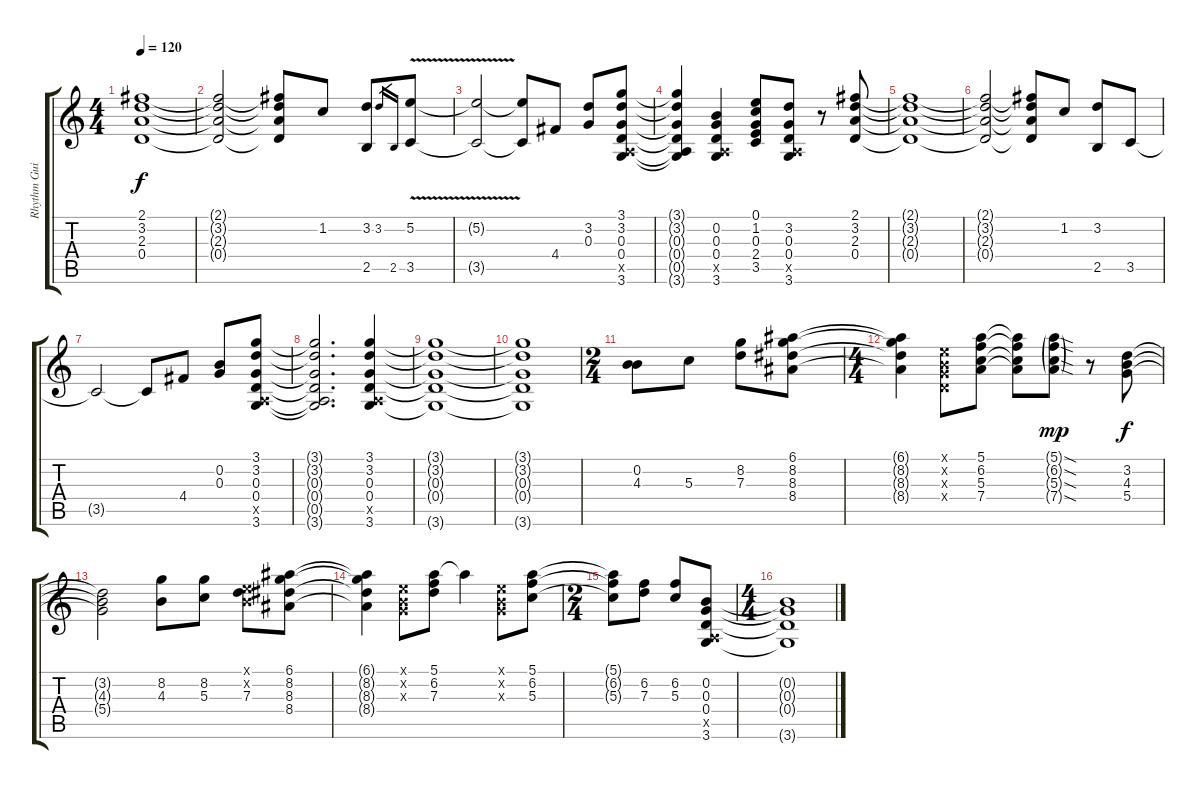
\track ("Rhythm Guitar" "Rhythm Gui") {instrument overdrivenguitar}
\staff {score tabs}
\tuning (E4 B3 G3 D3 A2 E2) {hide}
\ts (4 4)
\tempo 120
\clef g2
\ks c
(2.1 3.2 2.3 0.4).1{dy f volume 10 balance 4 instrument overdrivenguitar} |
(2.1{t} 3.2{t} 2.3{t} 0.4{t}).2 (2.1{t} 3.2{t} 2.3{t} 0.4{t}).8 1.2.8 (3.2 2.5).8 3.2.16{gr} 2.5.16{gr} (5.2 3.5{v}).8 |
(5.2{t} 3.5{t}).2 (5.2{t} 3.5{t}).8 4.4.8 (3.2 0.3).8 (3.1 3.2 0.3 0.4 0.5{x} 3.6).8 |
(3.1{t} 3.2{t} 0.3{t} 0.4{t} 0.5{t} 3.6{t}).4 (0.2 0.3 0.4 0.5{x} 3.6).4 (0.1 1.2 0.3 2.4 3.5).8 (3.2 0.3 0.4 0.5{x} 3.6).8 r.8 (2.1 3.2 2.3 0.4).8 |
(2.1{t} 3.2{t} 2.3{t} 0.4{t}).1 |
(2.1{t} 3.2{t} 2.3{t} 0.4{t}).2 (2.1{t} 3.2{t} 2.3{t} 0.4{t}).8 1.2.8 (3.2 2.5).8 3.5.8 |
3.5{t}.2 3.5{t}.8 4.4.8 (0.2 0.3).8 (3.1 3.2 0.3 0.4 0.5{x} 3.6).8 |
(3.1{t} 3.2{t} 0.3{t} 0.4{t} 0.5{t} 3.6{t}).2{d} (3.1 3.2 0.3 0.4 0.5{x} 3.6).4 |
(3.1{t} 3.2{t} 0.3{t} 0.4{t} 3.6{t}).1 |
(3.1{t} 3.2{t} 0.3{t} 0.4{t} 3.6{t}).1 |
\ts (2 4)
(0.2 4.3).8{volume 10 balance 4 instrument distortionguitar} 5.3.8 (8.2 7.3).8 (6.1 8.2 8.3 8.4).8 |
\ts (4 4)
(6.1{t} 8.2{t} 8.3{t} 8.4{t}).4 (0.1{x} 0.2{x} 0.3{x} 0.4{x}).8 (5.1 6.2 5.3 7.4).8 (5.1{t} 6.2{t} 5.3{t} 7.4{t}).8 (5.1{sod g} 6.2{sod g} 5.3{sod g} 7.4{sod g}).8{dy mp} r.8 (3.2 4.3 5.4).8{dy f} |
(3.2{t} 4.3{t} 5.4{t}).2 (8.2 4.3).8 (8.2 5.3).8 (0.1{x} 0.2{x} 7.3).8 (6.1 8.2 8.3 8.4).8 |
(6.1{t} 8.2{t} 8.3{t} 8.4{t}).4 (0.1{x} 0.2{x} 0.3{x}).8 (5.1 6.2 7.3).8 5.1{t}.4 (0.1{x} 0.2{x} 0.3{x}).8 (5.1 6.2 5.3).8 |
\ts (2 4)
(5.1{t} 6.2{t} 5.3{t}).8 (6.2 7.3).8 (6.2 5.3).8 (0.2 0.3 0.4 0.5{x} 3.6).8 |
\ts (4 4)
(0.2{t} 0.3{t} 0.4{t} 3.6{t}).1
